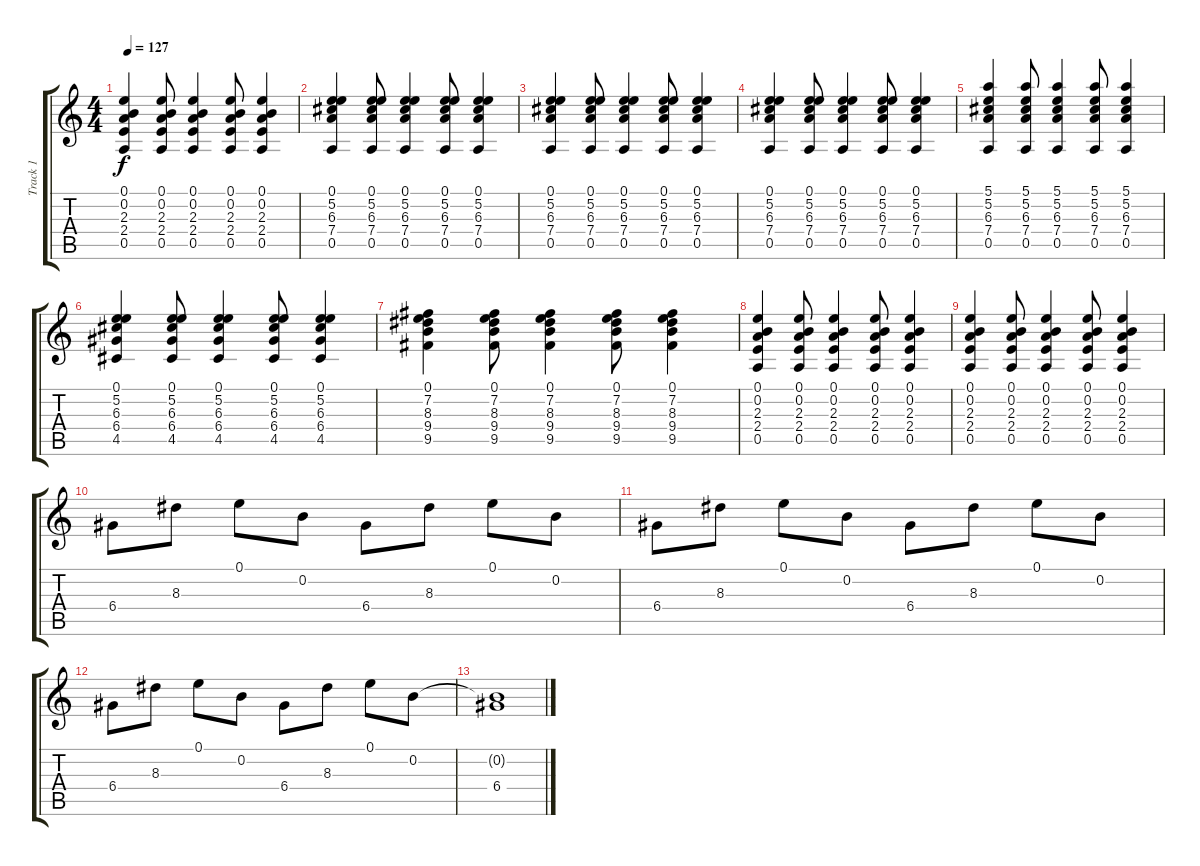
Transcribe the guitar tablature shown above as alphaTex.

\track ("Track 1" "Track 1") {instrument acousticguitarsteel}
\staff {score tabs}
\tuning (E4 B3 G3 D3 A2 E2) {hide}
\ts (4 4)
\tempo 127
\clef g2
\ks c
(0.1 0.2 2.3 2.4 0.5).4{dy f} (0.1 0.2 2.3 2.4 0.5).8 (0.1 0.2 2.3 2.4 0.5).4 (0.1 0.2 2.3 2.4 0.5).8 (0.1 0.2 2.3 2.4 0.5).4 |
(0.1 5.2 6.3 7.4 0.5).4 (0.1 5.2 6.3 7.4 0.5).8 (0.1 5.2 6.3 7.4 0.5).4 (0.1 5.2 6.3 7.4 0.5).8 (0.1 5.2 6.3 7.4 0.5).4 |
(0.1 5.2 6.3 7.4 0.5).4 (0.1 5.2 6.3 7.4 0.5).8 (0.1 5.2 6.3 7.4 0.5).4 (0.1 5.2 6.3 7.4 0.5).8 (0.1 5.2 6.3 7.4 0.5).4 |
(0.1 5.2 6.3 7.4 0.5).4 (0.1 5.2 6.3 7.4 0.5).8 (0.1 5.2 6.3 7.4 0.5).4 (0.1 5.2 6.3 7.4 0.5).8 (0.1 5.2 6.3 7.4 0.5).4 |
(5.1 5.2 6.3 7.4 0.5).4 (5.1 5.2 6.3 7.4 0.5).8 (5.1 5.2 6.3 7.4 0.5).4 (5.1 5.2 6.3 7.4 0.5).8 (5.1 5.2 6.3 7.4 0.5).4 |
(0.1 5.2 6.3 6.4 4.5).4 (0.1 5.2 6.3 6.4 4.5).8 (0.1 5.2 6.3 6.4 4.5).4 (0.1 5.2 6.3 6.4 4.5).8 (0.1 5.2 6.3 6.4 4.5).4 |
(0.1 7.2 8.3 9.4 9.5).4 (0.1 7.2 8.3 9.4 9.5).8 (0.1 7.2 8.3 9.4 9.5).4 (0.1 7.2 8.3 9.4 9.5).8 (0.1 7.2 8.3 9.4 9.5).4 |
(0.1 0.2 2.3 2.4 0.5).4 (0.1 0.2 2.3 2.4 0.5).8 (0.1 0.2 2.3 2.4 0.5).4 (0.1 0.2 2.3 2.4 0.5).8 (0.1 0.2 2.3 2.4 0.5).4 |
(0.1 0.2 2.3 2.4 0.5).4 (0.1 0.2 2.3 2.4 0.5).8 (0.1 0.2 2.3 2.4 0.5).4 (0.1 0.2 2.3 2.4 0.5).8 (0.1 0.2 2.3 2.4 0.5).4 |
6.4.8 8.3.8 0.1.8 0.2.8 6.4.8 8.3.8 0.1.8 0.2.8 |
6.4.8 8.3.8 0.1.8 0.2.8 6.4.8 8.3.8 0.1.8 0.2.8 |
6.4.8 8.3.8 0.1.8 0.2.8 6.4.8 8.3.8 0.1.8 0.2.8 |
(0.2{t} 6.4).1
